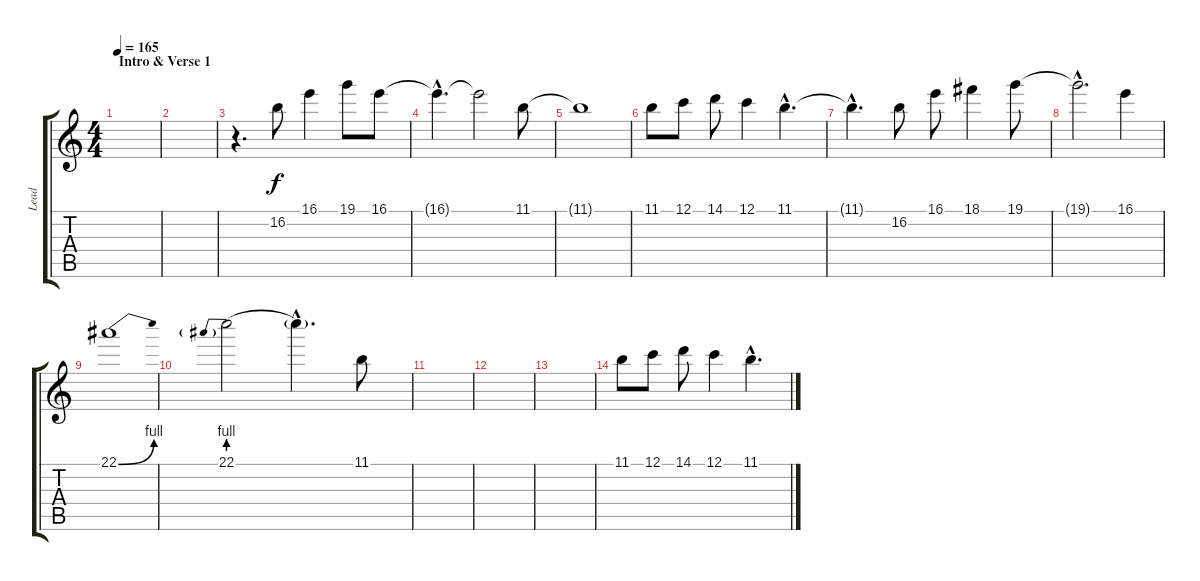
\track ("Lead" "Lead") {instrument overdrivenguitar}
\staff {score tabs}
\tuning (C4 G3 Eb3 Bb2 F2 C2) {hide}
\ts (4 4)
\section ("" "Intro & Verse 1")
\tempo 165
\clef g2
\ks c
|
|
r.4{d} 16.2.8 16.1.4 19.1.8 16.1.8 |
16.1{hac t}.4{d} 16.1{t}.2 11.1.8 |
11.1{t}.1 |
11.1.8 12.1.8 14.1.8 12.1.4 11.1{hac}.4{d} |
11.1{hac t}.4{d} 16.2.8 16.1.8 18.1.4 19.1.8 |
19.1{hac t}.2{d} 16.1.4 |
22.1{be (bend 0 0 60 4)}.1 |
22.1{be (prebend 0 4 60 4)}.2 22.1{hac t}.4{d} 11.1.8 |
|
|
|
11.1.8 12.1.8 14.1.8 12.1.4 11.1{hac}.4{d}
